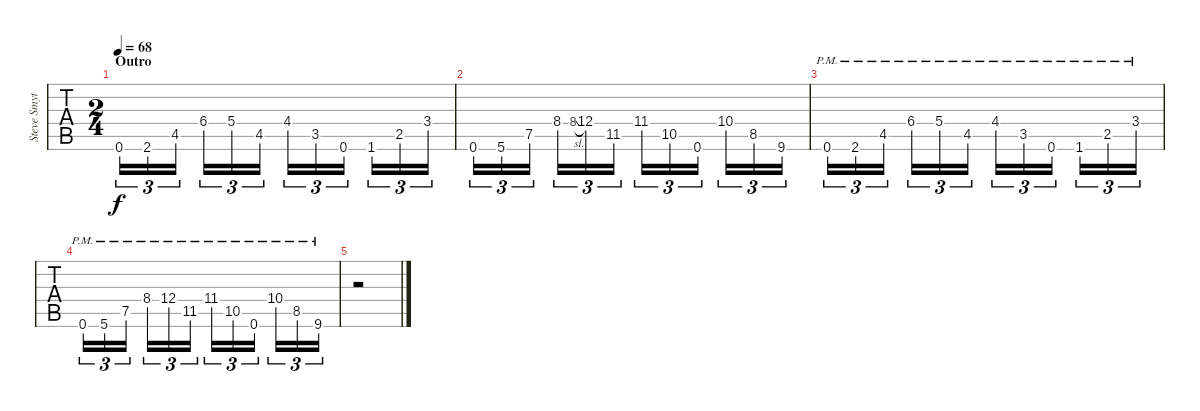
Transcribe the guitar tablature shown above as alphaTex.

\track ("Steve Smyth" "Steve Smyt") {instrument distortionguitar}
\staff {tabs}
\tuning (Eb4 Bb3 Gb3 Db3 Ab2 Db2) {hide}
\ts (2 4)
\section ("" "Outro")
\tempo 68
\clef g2
\ks c
0.6.16{tu (3 2) dy f} 2.6.16{tu (3 2)} 4.5.16{tu (3 2) beam splitsecondary} 6.4.16{tu (3 2)} 5.4.16{tu (3 2)} 4.5.16{tu (3 2)} 4.4.16{tu (3 2)} 3.5.16{tu (3 2)} 0.6.16{tu (3 2) beam splitsecondary} 1.6.16{tu (3 2)} 2.5.16{tu (3 2)} 3.4.16{tu (3 2)} |
0.6.16{tu (3 2)} 5.6.16{tu (3 2)} 7.5.16{tu (3 2) beam splitsecondary} 8.4.16{tu (3 2)} 8.4{sl}.8{gr} 12.4.16{tu (3 2)} 11.5.16{tu (3 2)} 11.4.16{tu (3 2)} 10.5.16{tu (3 2)} 0.6.16{tu (3 2) beam splitsecondary} 10.4.16{tu (3 2)} 8.5.16{tu (3 2)} 9.6.16{tu (3 2)} |
0.6{pm}.16{tu (3 2)} 2.6{pm}.16{tu (3 2)} 4.5{pm}.16{tu (3 2) beam splitsecondary} 6.4{pm}.16{tu (3 2)} 5.4{pm}.16{tu (3 2)} 4.5{pm}.16{tu (3 2)} 4.4{pm}.16{tu (3 2)} 3.5{pm}.16{tu (3 2)} 0.6{pm}.16{tu (3 2) beam splitsecondary} 1.6{pm}.16{tu (3 2)} 2.5{pm}.16{tu (3 2)} 3.4{pm}.16{tu (3 2)} |
0.6{pm}.16{tu (3 2)} 5.6{pm}.16{tu (3 2)} 7.5{pm}.16{tu (3 2) beam splitsecondary} 8.4{pm}.16{tu (3 2)} 12.4{pm}.16{tu (3 2)} 11.5{pm}.16{tu (3 2)} 11.4{pm}.16{tu (3 2)} 10.5{pm}.16{tu (3 2)} 0.6{pm}.16{tu (3 2) beam splitsecondary} 10.4{pm}.16{tu (3 2)} 8.5{pm}.16{tu (3 2)} 9.6{pm}.16{tu (3 2)} |
r.2
